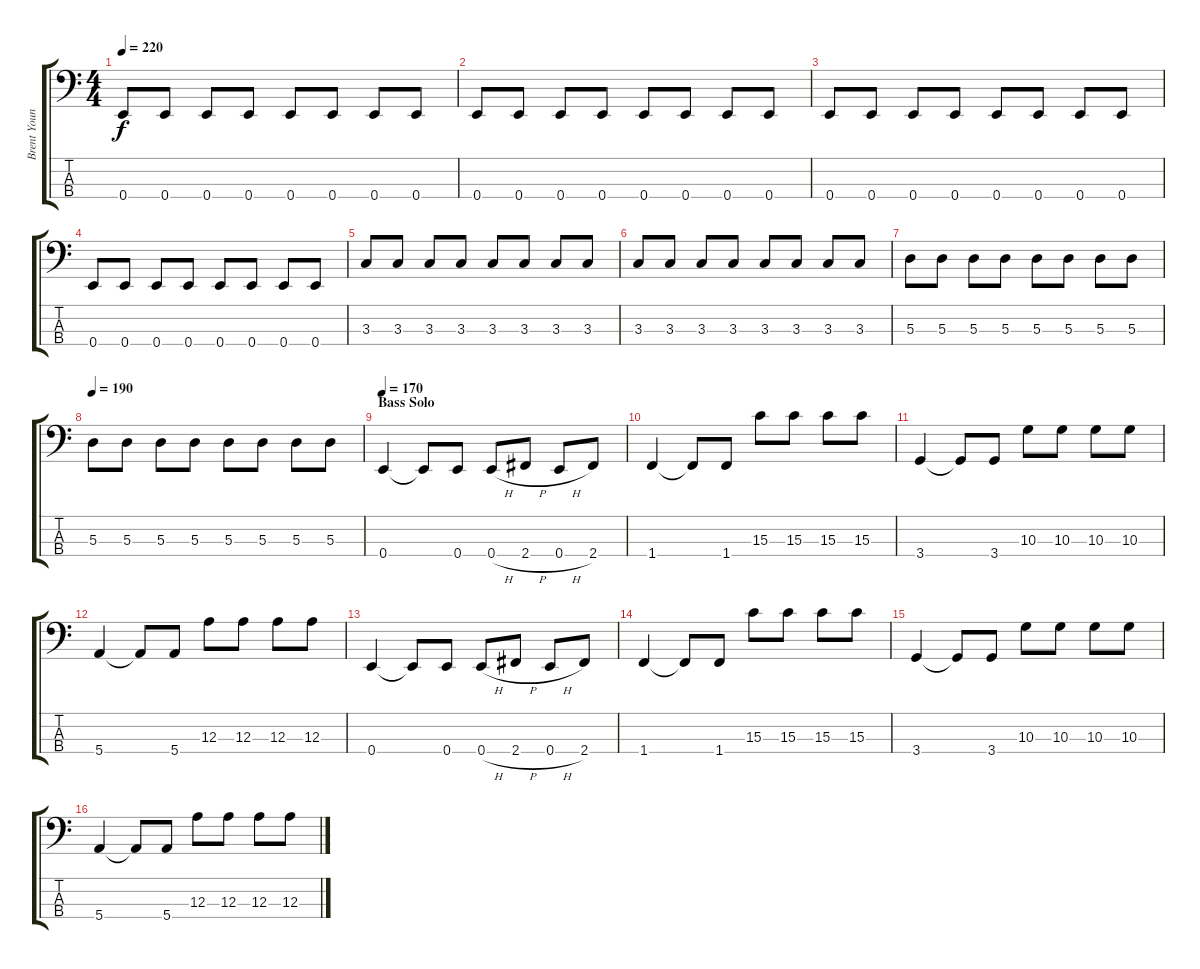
\track ("Brent Young" "Brent Youn") {instrument electricbasspick}
\staff {score tabs}
\tuning (G2 D2 A1 E1) {hide}
\ts (4 4)
\tempo 220
\clef f4
\ks c
0.4.8{dy f} 0.4.8 0.4.8 0.4.8 0.4.8 0.4.8 0.4.8 0.4.8 |
0.4.8 0.4.8 0.4.8 0.4.8 0.4.8 0.4.8 0.4.8 0.4.8 |
0.4.8 0.4.8 0.4.8 0.4.8 0.4.8 0.4.8 0.4.8 0.4.8 |
0.4.8 0.4.8 0.4.8 0.4.8 0.4.8 0.4.8 0.4.8 0.4.8 |
3.3.8 3.3.8 3.3.8 3.3.8 3.3.8 3.3.8 3.3.8 3.3.8 |
3.3.8 3.3.8 3.3.8 3.3.8 3.3.8 3.3.8 3.3.8 3.3.8 |
5.3.8 5.3.8 5.3.8 5.3.8 5.3.8 5.3.8 5.3.8 5.3.8 |
\tempo 190
5.3.8 5.3.8 5.3.8 5.3.8 5.3.8 5.3.8 5.3.8 5.3.8 |
\section ("" "Bass Solo")
\tempo 170
0.4.4 0.4{t}.8 0.4.8 0.4{h}.8 2.4{h}.8 0.4{h}.8 2.4.8 |
1.4.4 1.4{t}.8 1.4.8 15.3.8 15.3.8 15.3.8 15.3.8 |
3.4.4 3.4{t}.8 3.4.8 10.3.8 10.3.8 10.3.8 10.3.8 |
5.4.4 5.4{t}.8 5.4.8 12.3.8 12.3.8 12.3.8 12.3.8 |
0.4.4 0.4{t}.8 0.4.8 0.4{h}.8 2.4{h}.8 0.4{h}.8 2.4.8 |
1.4.4 1.4{t}.8 1.4.8 15.3.8 15.3.8 15.3.8 15.3.8 |
3.4.4 3.4{t}.8 3.4.8 10.3.8 10.3.8 10.3.8 10.3.8 |
5.4.4 5.4{t}.8 5.4.8 12.3.8 12.3.8 12.3.8 12.3.8
